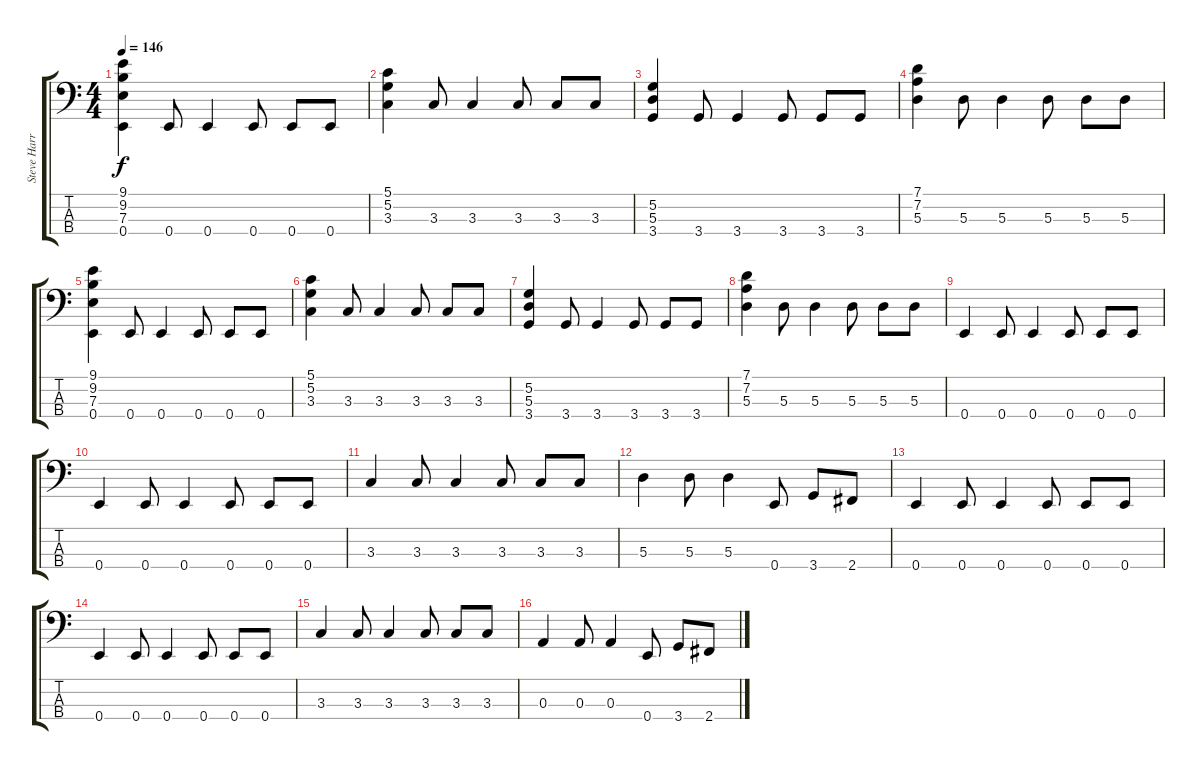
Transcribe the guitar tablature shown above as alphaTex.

\track ("Steve Harris" "Steve Harr") {instrument electricbassfinger}
\staff {score tabs}
\tuning (G2 D2 A1 E1) {hide}
\ts (4 4)
\tempo 146
\clef f4
\ks c
(9.1 9.2 7.3 0.4).4{dy f} 0.4.8 0.4.4 0.4.8 0.4.8 0.4.8 |
(5.1 5.2 3.3).4 3.3.8 3.3.4 3.3.8 3.3.8 3.3.8 |
(5.2 5.3 3.4).4 3.4.8 3.4.4 3.4.8 3.4.8 3.4.8 |
(7.1 7.2 5.3).4 5.3.8 5.3.4 5.3.8 5.3.8 5.3.8 |
(9.1 9.2 7.3 0.4).4 0.4.8 0.4.4 0.4.8 0.4.8 0.4.8 |
(5.1 5.2 3.3).4 3.3.8 3.3.4 3.3.8 3.3.8 3.3.8 |
(5.2 5.3 3.4).4 3.4.8 3.4.4 3.4.8 3.4.8 3.4.8 |
(7.1 7.2 5.3).4 5.3.8 5.3.4 5.3.8 5.3.8 5.3.8 |
0.4.4 0.4.8 0.4.4 0.4.8 0.4.8 0.4.8 |
0.4.4 0.4.8 0.4.4 0.4.8 0.4.8 0.4.8 |
3.3.4 3.3.8 3.3.4 3.3.8 3.3.8 3.3.8 |
5.3.4 5.3.8 5.3.4 0.4.8 3.4.8 2.4.8 |
0.4.4 0.4.8 0.4.4 0.4.8 0.4.8 0.4.8 |
0.4.4 0.4.8 0.4.4 0.4.8 0.4.8 0.4.8 |
3.3.4 3.3.8 3.3.4 3.3.8 3.3.8 3.3.8 |
0.3.4 0.3.8 0.3.4 0.4.8 3.4.8 2.4.8
